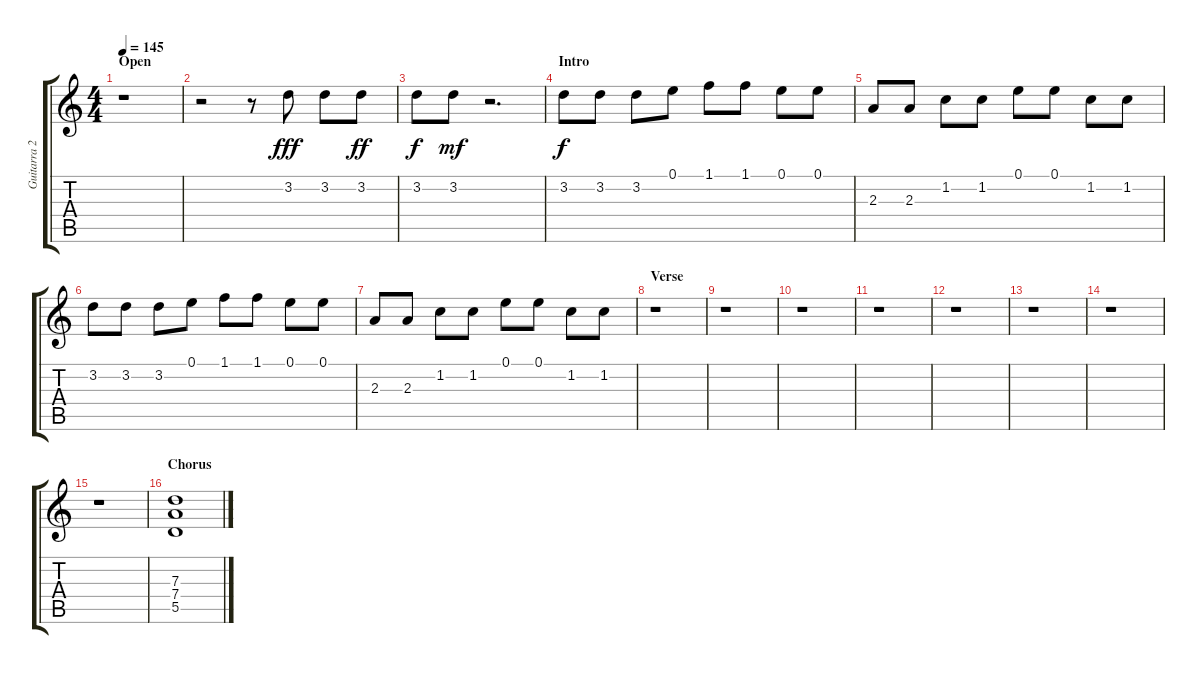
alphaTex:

\track ("Guitarra 2 - Erik" "Guitarra 2") {instrument distortionguitar}
\staff {score tabs}
\tuning (E4 B3 G3 D3 A2 E2) {hide}
\ts (4 4)
\section ("" "Open")
\tempo 145
\clef g2
\ks c
r.1{dy fff instrument distortionguitar} |
r.2 r.8 3.2.8 3.2.8 3.2.8{dy ff} |
3.2.8{dy f} 3.2.8{dy mf} r.2{d} |
\section ("" "Intro")
3.2.8{dy f} 3.2.8 3.2.8 0.1.8 1.1.8 1.1.8 0.1.8 0.1.8 |
2.3.8 2.3.8 1.2.8 1.2.8 0.1.8 0.1.8 1.2.8 1.2.8 |
3.2.8 3.2.8 3.2.8 0.1.8 1.1.8 1.1.8 0.1.8 0.1.8 |
2.3.8 2.3.8 1.2.8 1.2.8 0.1.8 0.1.8 1.2.8 1.2.8 |
\section ("" "Verse")
r.1 |
r.1 |
r.1 |
r.1 |
r.1 |
r.1 |
r.1 |
r.1 |
\section ("" "Chorus")
(7.3 7.4 5.5).1
